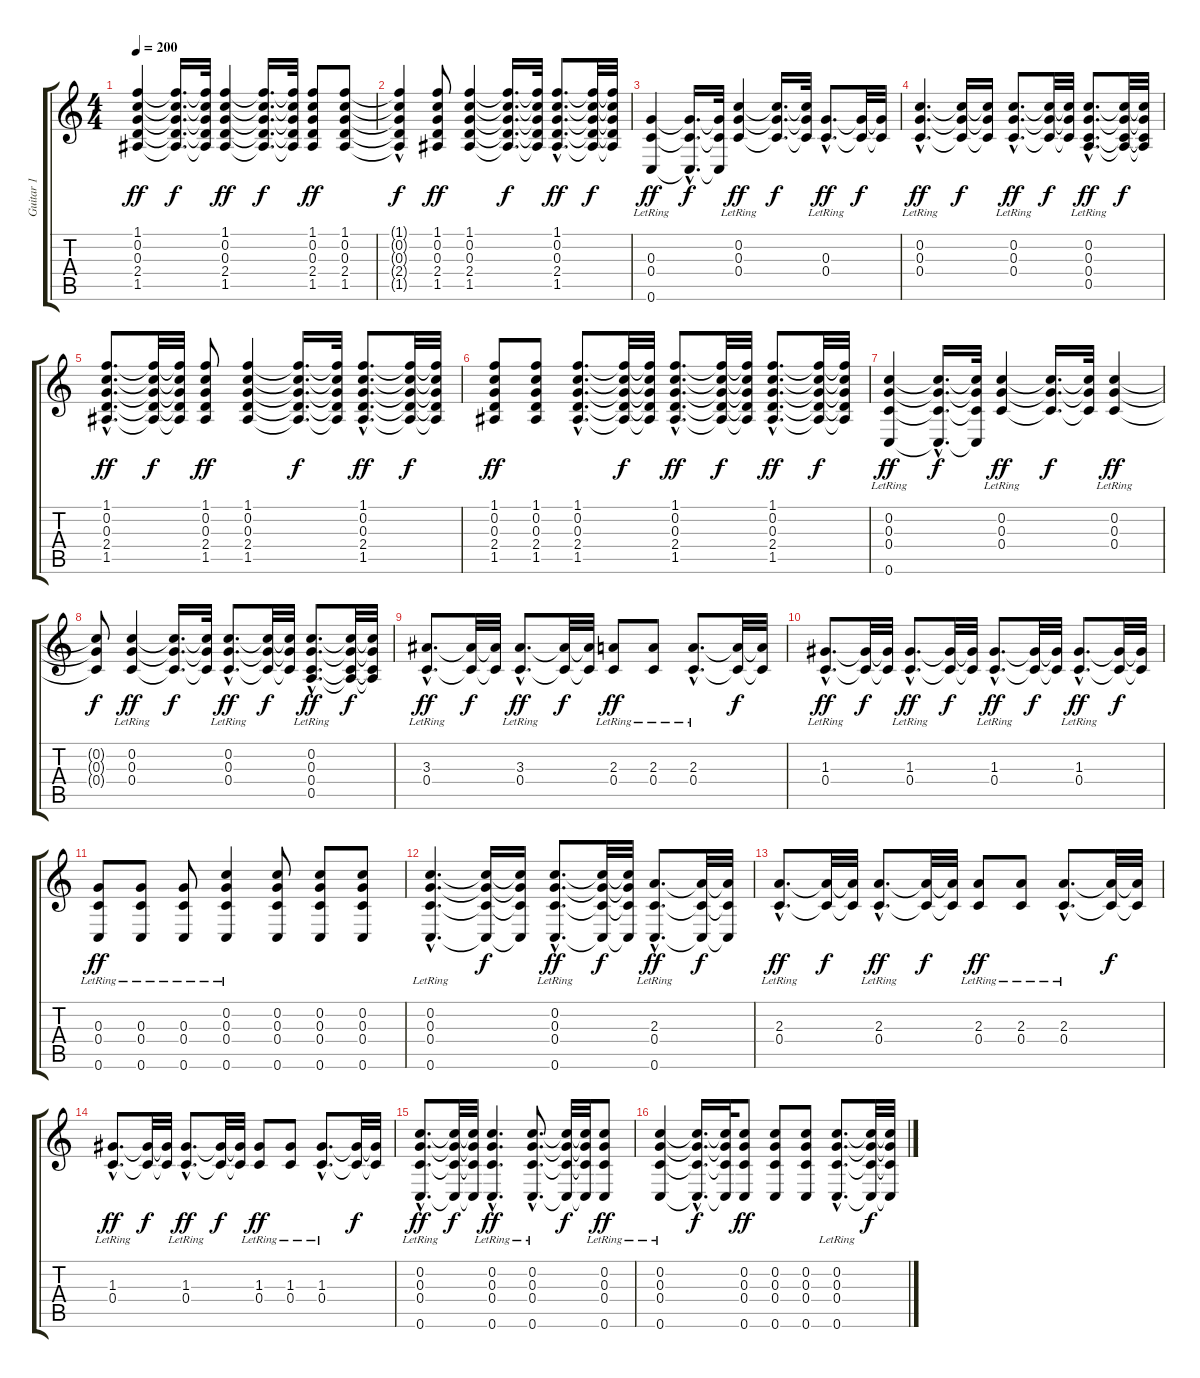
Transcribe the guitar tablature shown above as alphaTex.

\track ("Guitar 1" "Guitar 1") {instrument acousticguitarsteel}
\staff {score tabs}
\tuning (E4 C4 G3 C3 A2 C2) {hide}
\ts (4 4)
\tempo 200
\clef g2
\ks c
(1.1 0.2 0.3 2.4 1.5).4{dy ff} (1.1{t} 0.2{t} 0.3{t} 2.4{t} 1.5{t}).16{d dy f} (1.1{t} 0.2{t} 0.3{t} 2.4{t} 1.5{t}).32 (1.1 0.2 0.3 2.4 1.5).4{dy ff} (1.1{t} 0.2{t} 0.3{t} 2.4{t} 1.5{t}).16{d dy f} (1.1{t} 0.2{t} 0.3{t} 2.4{t} 1.5{t}).32 (1.1 0.2 0.3 2.4 1.5).8{dy ff} (1.1 0.2 0.3 2.4 1.5).8 |
(1.1{hac t} 0.2{hac t} 0.3{hac t} 2.4{hac t} 1.5{t}).4{dy f} (1.1 0.2 0.3 2.4 1.5).8{dy ff} (1.1 0.2 0.3 2.4 1.5).4 (1.1{t} 0.2{t} 0.3{t} 2.4{t} 1.5{t}).16{d dy f} (1.1{t} 0.2{t} 0.3{t} 2.4{t} 1.5{t}).32 (1.1{hac} 0.2{hac} 0.3{hac} 2.4{hac} 1.5{hac}).8{d dy ff} (1.1{t} 0.2{t} 0.3{t} 2.4{t} 1.5{t}).32{dy f} (1.1{t} 0.2{t} 0.3{t} 2.4{t} 1.5{t}).32 |
(0.3{lr} 0.4{lr} 0.6{lr}).4{dy ff} (0.3{t} 0.4{t} 0.6{hac t}).16{d dy f} (0.3{t} 0.4{t} 0.6{t}).32 (0.2{lr} 0.3{lr} 0.4{lr}).4{dy ff} (0.2{t} 0.3{t} 0.4{t}).16{d dy f} (0.2{t} 0.3{t} 0.4{t}).32 (0.3{hac lr} 0.4{hac lr}).8{d dy ff} (0.3{t} 0.4{t}).32{dy f} (0.3{t} 0.4{t}).32 |
(0.2{hac lr} 0.3{hac lr} 0.4{hac lr}).4{d dy ff} (0.2{t} 0.3{t} 0.4{t}).16{dy f} (0.2{t} 0.3{t} 0.4{t}).16 (0.2{hac lr} 0.3{hac lr} 0.4{hac lr}).8{d dy ff} (0.2{t} 0.3{t} 0.4{t}).32{dy f} (0.2{t} 0.3{t} 0.4{t}).32 (0.2{hac lr} 0.3{hac lr} 0.4{hac lr} 0.5{hac lr}).8{d dy ff} (0.2{t} 0.3{t} 0.4{t} 0.5{t}).32{dy f} (0.2{t} 0.3{t} 0.4{t} 0.5{t}).32 |
(1.1{hac} 0.2{hac} 0.3{hac} 2.4{hac} 1.5{hac}).8{d dy ff} (1.1{t} 0.2{t} 0.3{t} 2.4{t} 1.5{t}).32{dy f} (1.1{t} 0.2{t} 0.3{t} 2.4{t} 1.5{t}).32 (1.1 0.2 0.3 2.4 1.5).8{dy ff} (1.1 0.2 0.3 2.4 1.5).4 (1.1{t} 0.2{t} 0.3{t} 2.4{t} 1.5{t}).16{d dy f} (1.1{t} 0.2{t} 0.3{t} 2.4{t} 1.5{t}).32 (1.1{hac} 0.2{hac} 0.3{hac} 2.4{hac} 1.5{hac}).8{d dy ff} (1.1{t} 0.2{t} 0.3{t} 2.4{t} 1.5{t}).32{dy f} (1.1{t} 0.2{t} 0.3{t} 2.4{t} 1.5{t}).32 |
(1.1 0.2 0.3 2.4 1.5).8{dy ff} (1.1 0.2 0.3 2.4 1.5).8 (1.1{hac} 0.2{hac} 0.3{hac} 2.4{hac} 1.5{hac}).8{d} (1.1{t} 0.2{t} 0.3{t} 2.4{t} 1.5{t}).32{dy f} (1.1{t} 0.2{t} 0.3{t} 2.4{t} 1.5{t}).32 (1.1{hac} 0.2{hac} 0.3{hac} 2.4{hac} 1.5{hac}).8{d dy ff} (1.1{t} 0.2{t} 0.3{t} 2.4{t} 1.5{t}).32{dy f} (1.1{t} 0.2{t} 0.3{t} 2.4{t} 1.5{t}).32 (1.1{hac} 0.2{hac} 0.3{hac} 2.4{hac} 1.5{hac}).8{d dy ff} (1.1{t} 0.2{t} 0.3{t} 2.4{t} 1.5{t}).32{dy f} (1.1{t} 0.2{t} 0.3{t} 2.4{t} 1.5{t}).32 |
(0.2{lr} 0.3{lr} 0.4{lr} 0.6{lr}).4{dy ff} (0.2{t} 0.3{t} 0.4{t} 0.6{hac t}).16{d dy f} (0.2{t} 0.3{t} 0.4{t} 0.6{t}).32 (0.2{lr} 0.3{lr} 0.4{lr}).4{dy ff} (0.2{t} 0.3{t} 0.4{t}).16{d dy f} (0.2{t} 0.3{t} 0.4{t}).32 (0.2{lr} 0.3{lr} 0.4{lr}).4{dy ff} |
(0.2{t} 0.3{t} 0.4{t}).8{dy f} (0.2{lr} 0.3{lr} 0.4{lr}).4{dy ff} (0.2{t} 0.3{t} 0.4{t}).16{d dy f} (0.2{t} 0.3{t} 0.4{t}).32 (0.2{hac lr} 0.3{hac lr} 0.4{hac lr}).8{d dy ff} (0.2{t} 0.3{t} 0.4{t}).32{dy f} (0.2{t} 0.3{t} 0.4{t}).32 (0.2{hac lr} 0.3{hac lr} 0.4{hac lr} 0.5{hac lr}).8{d dy ff} (0.2{t} 0.3{t} 0.4{t} 0.5{t}).32{dy f} (0.2{t} 0.3{t} 0.4{t} 0.5{t}).32 |
(3.3{hac lr} 0.4{hac lr}).8{d dy ff} (3.3{t} 0.4{t}).32{dy f} (3.3{t} 0.4{t}).32 (3.3{hac lr} 0.4{hac lr}).8{d dy ff} (3.3{t} 0.4{t}).32{dy f} (3.3{t} 0.4{t}).32 (2.3{lr} 0.4{lr}).8{dy ff} (2.3{lr} 0.4{lr}).8 (2.3{hac lr} 0.4{hac lr}).8{d} (2.3{t} 0.4{t}).32{dy f} (2.3{t} 0.4{t}).32 |
(1.3{hac lr} 0.4{hac lr}).8{d dy ff} (1.3{t} 0.4{t}).32{dy f} (1.3{t} 0.4{t}).32 (1.3{hac lr} 0.4{hac lr}).8{d dy ff} (1.3{t} 0.4{t}).32{dy f} (1.3{t} 0.4{t}).32 (1.3{hac lr} 0.4{hac lr}).8{d dy ff} (1.3{t} 0.4{t}).32{dy f} (1.3{t} 0.4{t}).32 (1.3{hac lr} 0.4{hac lr}).8{d dy ff} (1.3{t} 0.4{t}).32{dy f} (1.3{t} 0.4{t}).32 |
(0.3 0.4 0.6{lr}).8{dy ff} (0.3 0.4 0.6{lr}).8 (0.3 0.4 0.6{lr}).8 (0.2 0.3 0.4 0.6{lr}).4 (0.2 0.3 0.4 0.6).8 (0.2 0.3 0.4 0.6).8 (0.2 0.3 0.4 0.6).8 |
(0.2{hac lr} 0.3{hac lr} 0.4{hac lr} 0.6{hac lr}).4{d} (0.2{t} 0.3{t} 0.4{t} 0.6{t}).16{dy f} (0.2{t} 0.3{t} 0.4{t} 0.6{t}).16 (0.2{hac lr} 0.3{hac lr} 0.4{hac lr} 0.6{hac lr}).8{d dy ff} (0.2{t} 0.3{t} 0.4{t} 0.6{t}).32{dy f} (0.2{t} 0.3{t} 0.4{t} 0.6{t}).32 (2.3{hac lr} 0.4{hac lr} 0.6{hac lr}).8{d dy ff} (2.3{t} 0.4{t} 0.6{t}).32{dy f} (2.3{t} 0.4{t} 0.6{t}).32 |
(2.3{hac lr} 0.4{hac lr}).8{d dy ff} (2.3{t} 0.4{t}).32{dy f} (2.3{t} 0.4{t}).32 (2.3{hac lr} 0.4{hac lr}).8{d dy ff} (2.3{t} 0.4{t}).32{dy f} (2.3{t} 0.4{t}).32 (2.3{lr} 0.4{lr}).8{dy ff} (2.3{lr} 0.4{lr}).8 (2.3{hac lr} 0.4{hac lr}).8{d} (2.3{t} 0.4{t}).32{dy f} (2.3{t} 0.4{t}).32 |
(1.3{hac lr} 0.4{hac lr}).8{d dy ff} (1.3{t} 0.4{t}).32{dy f} (1.3{t} 0.4{t}).32 (1.3{hac lr} 0.4{hac lr}).8{d dy ff} (1.3{t} 0.4{t}).32{dy f} (1.3{t} 0.4{t}).32 (1.3{lr} 0.4{lr}).8{dy ff} (1.3{lr} 0.4{lr}).8 (1.3{hac lr} 0.4{hac lr}).8{d} (1.3{t} 0.4{t}).32{dy f} (1.3{t} 0.4{t}).32 |
(0.2{hac lr} 0.3{hac lr} 0.4{hac lr} 0.6{hac lr}).8{d dy ff} (0.2{t} 0.3{t} 0.4{t} 0.6{t}).32{dy f} (0.2{t} 0.3{t} 0.4{t} 0.6{t}).32 (0.2{hac lr} 0.3{hac lr} 0.4{hac lr} 0.6{hac lr}).4{d dy ff} (0.2{hac lr} 0.3{hac lr} 0.4{hac lr} 0.6{hac lr}).8{d} (0.2{t} 0.3{t} 0.4{t} 0.6{t}).32{dy f} (0.2{t} 0.3{t} 0.4{t} 0.6{t}).32 (0.2 0.3 0.4 0.6{lr}).8{dy ff} |
(0.2{lr} 0.3{lr} 0.4{lr} 0.6{lr}).4 (0.2{hac t} 0.3{t} 0.4{t} 0.6{hac t}).16{d dy f} (0.2{t} 0.3{t} 0.4{t} 0.6{t}).32 (0.2 0.3 0.4 0.6).8{dy ff} (0.2 0.3 0.4 0.6).8 (0.2 0.3 0.4 0.6).8 (0.2{hac lr} 0.3{hac lr} 0.4{hac lr} 0.6{hac lr}).8{d} (0.2{t} 0.3{t} 0.4{t} 0.6{t}).32{dy f} (0.2{t} 0.3{t} 0.4{t} 0.6{t}).32
